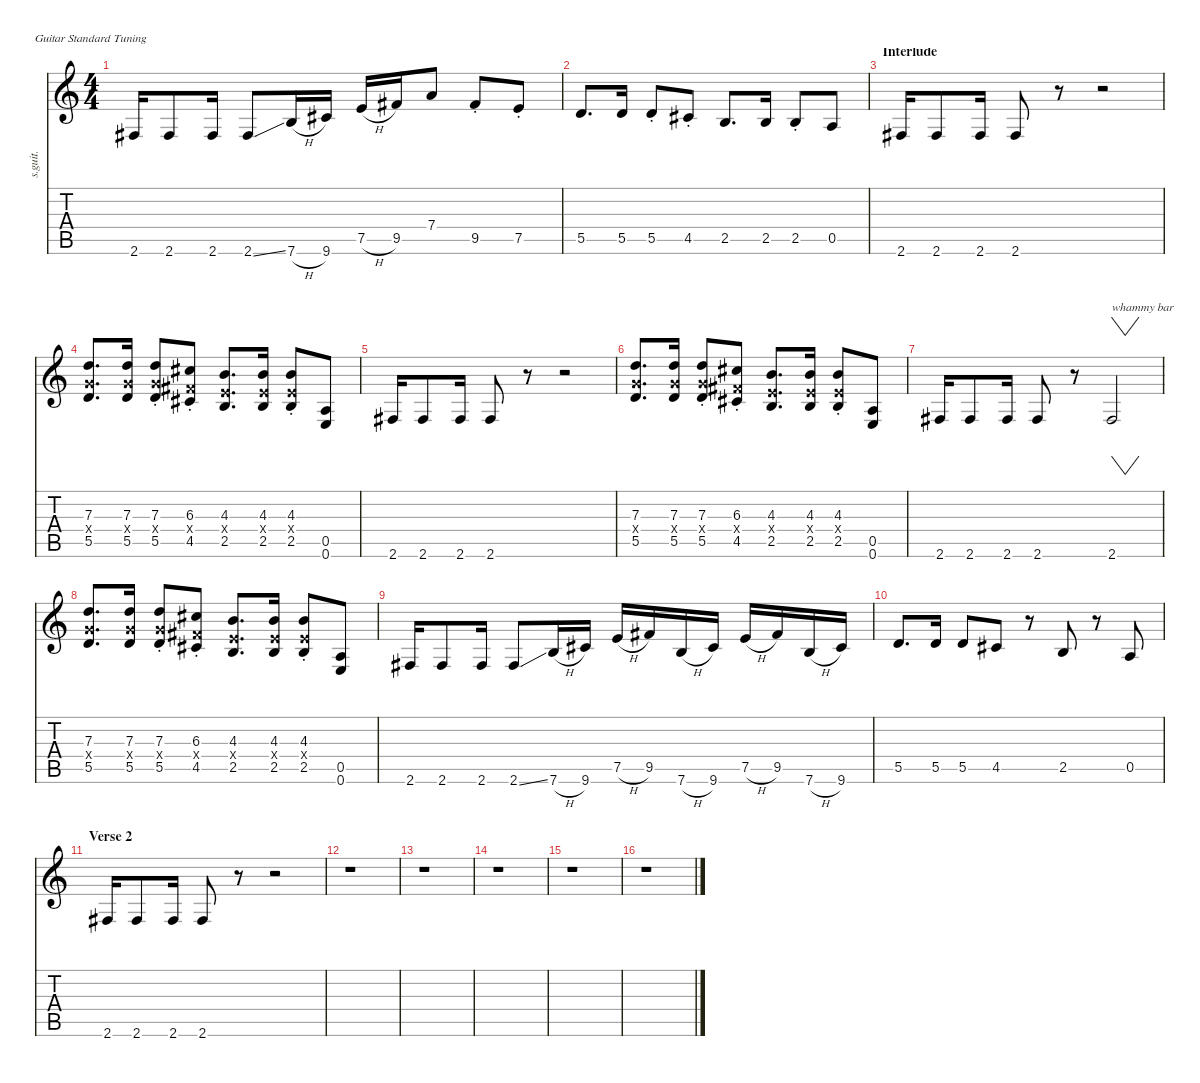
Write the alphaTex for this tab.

\defaultSystemsLayout 4
\hideDynamics
\bracketExtendMode nobrackets
\track ("Alex Turner" "s.guit.") {instrument distortionguitar}
\staff {score tabs}
\tuning (E4 B3 G3 D3 A2 E2)
\ts (4 4)
\tempo (97 hide)
\clef g2
\ks c
2.6{acc #}.16{lyrics (0 "") lyrics (1 "") lyrics (2 "") lyrics (3 "") lyrics (4 "") dy f} 2.6{acc #}.8{lyrics (0 "") lyrics (1 "") lyrics (2 "") lyrics (3 "") lyrics (4 "")} 2.6{acc #}.16{lyrics (0 "") lyrics (1 "") lyrics (2 "") lyrics (3 "") lyrics (4 "")} 2.6{ss acc #}.8{lyrics (0 "") lyrics (1 "") lyrics (2 "") lyrics (3 "") lyrics (4 "")} 7.6{h}.16{lyrics (0 "") lyrics (1 "") lyrics (2 "") lyrics (3 "") lyrics (4 "")} 9.6{acc #}.16{lyrics (0 "") lyrics (1 "") lyrics (2 "") lyrics (3 "") lyrics (4 "")} 7.5{h}.16{lyrics (0 "") lyrics (1 "") lyrics (2 "") lyrics (3 "") lyrics (4 "")} 9.5{acc #}.16{lyrics (0 "") lyrics (1 "") lyrics (2 "") lyrics (3 "") lyrics (4 "")} 7.4.8{lyrics (0 "") lyrics (1 "") lyrics (2 "") lyrics (3 "") lyrics (4 "")} 9.5{st acc #}.8{lyrics (0 "") lyrics (1 "") lyrics (2 "") lyrics (3 "") lyrics (4 "")} 7.5{st}.8{lyrics (0 "") lyrics (1 "") lyrics (2 "") lyrics (3 "") lyrics (4 "")} |
5.5.8{d lyrics (0 "") lyrics (1 "") lyrics (2 "") lyrics (3 "") lyrics (4 "")} 5.5.16{lyrics (0 "") lyrics (1 "") lyrics (2 "") lyrics (3 "") lyrics (4 "")} 5.5{st}.8{lyrics (0 "") lyrics (1 "") lyrics (2 "") lyrics (3 "") lyrics (4 "")} 4.5{st acc #}.8{lyrics (0 "") lyrics (1 "") lyrics (2 "") lyrics (3 "") lyrics (4 "")} 2.5.8{d lyrics (0 "") lyrics (1 "") lyrics (2 "") lyrics (3 "") lyrics (4 "")} 2.5.16{lyrics (0 "") lyrics (1 "") lyrics (2 "") lyrics (3 "") lyrics (4 "")} 2.5{st}.8{lyrics (0 "") lyrics (1 "") lyrics (2 "") lyrics (3 "") lyrics (4 "")} 0.5.8{lyrics (0 "") lyrics (1 "") lyrics (2 "") lyrics (3 "") lyrics (4 "")} |
\section ("" "Interlude")
2.6{acc #}.16{lyrics (0 "") lyrics (1 "") lyrics (2 "") lyrics (3 "") lyrics (4 "")} 2.6{acc #}.8{lyrics (0 "") lyrics (1 "") lyrics (2 "") lyrics (3 "") lyrics (4 "")} 2.6{acc #}.16{lyrics (0 "") lyrics (1 "") lyrics (2 "") lyrics (3 "") lyrics (4 "")} 2.6{acc #}.8{lyrics (0 "") lyrics (1 "") lyrics (2 "") lyrics (3 "") lyrics (4 "")} r.8 r.2 |
(7.3 5.4{x} 5.5).8{d lyrics (0 "") lyrics (1 "") lyrics (2 "") lyrics (3 "") lyrics (4 "")} (7.3 5.4{x} 5.5).16{lyrics (0 "") lyrics (1 "") lyrics (2 "") lyrics (3 "") lyrics (4 "")} (7.3{st} 5.4{st x} 5.5{st}).8{lyrics (0 "") lyrics (1 "") lyrics (2 "") lyrics (3 "") lyrics (4 "")} (6.3{st acc #} 4.4{st x acc #} 4.5{st acc #}).8{lyrics (0 "") lyrics (1 "") lyrics (2 "") lyrics (3 "") lyrics (4 "")} (4.3 2.4{x} 2.5).8{d lyrics (0 "") lyrics (1 "") lyrics (2 "") lyrics (3 "") lyrics (4 "")} (4.3 2.4{x} 2.5).16{lyrics (0 "") lyrics (1 "") lyrics (2 "") lyrics (3 "") lyrics (4 "")} (4.3{st} 2.4{st x} 2.5{st}).8{lyrics (0 "") lyrics (1 "") lyrics (2 "") lyrics (3 "") lyrics (4 "")} (0.5 0.6).8{lyrics (0 "") lyrics (1 "") lyrics (2 "") lyrics (3 "") lyrics (4 "")} |
2.6{acc #}.16{lyrics (0 "") lyrics (1 "") lyrics (2 "") lyrics (3 "") lyrics (4 "")} 2.6{acc #}.8{lyrics (0 "") lyrics (1 "") lyrics (2 "") lyrics (3 "") lyrics (4 "")} 2.6{acc #}.16{lyrics (0 "") lyrics (1 "") lyrics (2 "") lyrics (3 "") lyrics (4 "")} 2.6{acc #}.8{lyrics (0 "") lyrics (1 "") lyrics (2 "") lyrics (3 "") lyrics (4 "")} r.8 r.2 |
(7.3 5.4{x} 5.5).8{d lyrics (0 "") lyrics (1 "") lyrics (2 "") lyrics (3 "") lyrics (4 "")} (7.3 5.4{x} 5.5).16{lyrics (0 "") lyrics (1 "") lyrics (2 "") lyrics (3 "") lyrics (4 "")} (7.3{st} 5.4{st x} 5.5{st}).8{lyrics (0 "") lyrics (1 "") lyrics (2 "") lyrics (3 "") lyrics (4 "")} (6.3{st acc #} 4.4{st x acc #} 4.5{st acc #}).8{lyrics (0 "") lyrics (1 "") lyrics (2 "") lyrics (3 "") lyrics (4 "")} (4.3 2.4{x} 2.5).8{d lyrics (0 "") lyrics (1 "") lyrics (2 "") lyrics (3 "") lyrics (4 "")} (4.3 2.4{x} 2.5).16{lyrics (0 "") lyrics (1 "") lyrics (2 "") lyrics (3 "") lyrics (4 "")} (4.3{st} 2.4{st x} 2.5{st}).8{lyrics (0 "") lyrics (1 "") lyrics (2 "") lyrics (3 "") lyrics (4 "")} (0.5 0.6).8{lyrics (0 "") lyrics (1 "") lyrics (2 "") lyrics (3 "") lyrics (4 "")} |
2.6{acc #}.16{lyrics (0 "") lyrics (1 "") lyrics (2 "") lyrics (3 "") lyrics (4 "")} 2.6{acc #}.8{lyrics (0 "") lyrics (1 "") lyrics (2 "") lyrics (3 "") lyrics (4 "")} 2.6{acc #}.16{lyrics (0 "") lyrics (1 "") lyrics (2 "") lyrics (3 "") lyrics (4 "")} 2.6{acc #}.8{lyrics (0 "") lyrics (1 "") lyrics (2 "") lyrics (3 "") lyrics (4 "")} r.8 2.6{acc #}.2{vw txt "whammy bar" lyrics (0 "") lyrics (1 "") lyrics (2 "") lyrics (3 "") lyrics (4 "")} |
(7.3 5.4{x} 5.5).8{d lyrics (0 "") lyrics (1 "") lyrics (2 "") lyrics (3 "") lyrics (4 "")} (7.3 5.4{x} 5.5).16{lyrics (0 "") lyrics (1 "") lyrics (2 "") lyrics (3 "") lyrics (4 "")} (7.3{st} 5.4{st x} 5.5{st}).8{lyrics (0 "") lyrics (1 "") lyrics (2 "") lyrics (3 "") lyrics (4 "")} (6.3{st acc #} 4.4{st x acc #} 4.5{st acc #}).8{lyrics (0 "") lyrics (1 "") lyrics (2 "") lyrics (3 "") lyrics (4 "")} (4.3 2.4{x} 2.5).8{d lyrics (0 "") lyrics (1 "") lyrics (2 "") lyrics (3 "") lyrics (4 "")} (4.3 2.4{x} 2.5).16{lyrics (0 "") lyrics (1 "") lyrics (2 "") lyrics (3 "") lyrics (4 "")} (4.3{st} 2.4{st x} 2.5{st}).8{lyrics (0 "") lyrics (1 "") lyrics (2 "") lyrics (3 "") lyrics (4 "")} (0.5 0.6).8{lyrics (0 "") lyrics (1 "") lyrics (2 "") lyrics (3 "") lyrics (4 "")} |
2.6{acc #}.16{lyrics (0 "") lyrics (1 "") lyrics (2 "") lyrics (3 "") lyrics (4 "")} 2.6{acc #}.8{lyrics (0 "") lyrics (1 "") lyrics (2 "") lyrics (3 "") lyrics (4 "")} 2.6{acc #}.16{lyrics (0 "") lyrics (1 "") lyrics (2 "") lyrics (3 "") lyrics (4 "")} 2.6{ss acc #}.8{lyrics (0 "") lyrics (1 "") lyrics (2 "") lyrics (3 "") lyrics (4 "")} 7.6{h}.16{lyrics (0 "") lyrics (1 "") lyrics (2 "") lyrics (3 "") lyrics (4 "")} 9.6{acc #}.16{lyrics (0 "") lyrics (1 "") lyrics (2 "") lyrics (3 "") lyrics (4 "")} 7.5{h}.16{lyrics (0 "") lyrics (1 "") lyrics (2 "") lyrics (3 "") lyrics (4 "")} 9.5{acc #}.16{lyrics (0 "") lyrics (1 "") lyrics (2 "") lyrics (3 "") lyrics (4 "")} 7.6{h}.16{lyrics (0 "") lyrics (1 "") lyrics (2 "") lyrics (3 "") lyrics (4 "")} 9.6{acc #}.16{lyrics (0 "") lyrics (1 "") lyrics (2 "") lyrics (3 "") lyrics (4 "")} 7.5{h}.16{lyrics (0 "") lyrics (1 "") lyrics (2 "") lyrics (3 "") lyrics (4 "")} 9.5{acc #}.16{lyrics (0 "") lyrics (1 "") lyrics (2 "") lyrics (3 "") lyrics (4 "")} 7.6{h}.16{lyrics (0 "") lyrics (1 "") lyrics (2 "") lyrics (3 "") lyrics (4 "")} 9.6{acc #}.16{lyrics (0 "") lyrics (1 "") lyrics (2 "") lyrics (3 "") lyrics (4 "")} |
5.5.8{d lyrics (0 "") lyrics (1 "") lyrics (2 "") lyrics (3 "") lyrics (4 "")} 5.5.16{lyrics (0 "") lyrics (1 "") lyrics (2 "") lyrics (3 "") lyrics (4 "")} 5.5.8{lyrics (0 "") lyrics (1 "") lyrics (2 "") lyrics (3 "") lyrics (4 "")} 4.5{acc #}.8{lyrics (0 "") lyrics (1 "") lyrics (2 "") lyrics (3 "") lyrics (4 "")} r.8 2.5.8{lyrics (0 "") lyrics (1 "") lyrics (2 "") lyrics (3 "") lyrics (4 "")} r.8 0.5.8{lyrics (0 "") lyrics (1 "") lyrics (2 "") lyrics (3 "") lyrics (4 "")} |
\section ("" "Verse 2")
2.6{acc #}.16{lyrics (0 "") lyrics (1 "") lyrics (2 "") lyrics (3 "") lyrics (4 "")} 2.6{acc #}.8{lyrics (0 "") lyrics (1 "") lyrics (2 "") lyrics (3 "") lyrics (4 "")} 2.6{acc #}.16{lyrics (0 "") lyrics (1 "") lyrics (2 "") lyrics (3 "") lyrics (4 "")} 2.6{acc #}.8{lyrics (0 "") lyrics (1 "") lyrics (2 "") lyrics (3 "") lyrics (4 "")} r.8 r.2 |
r.1 |
r.1 |
r.1 |
r.1 |
r.1
